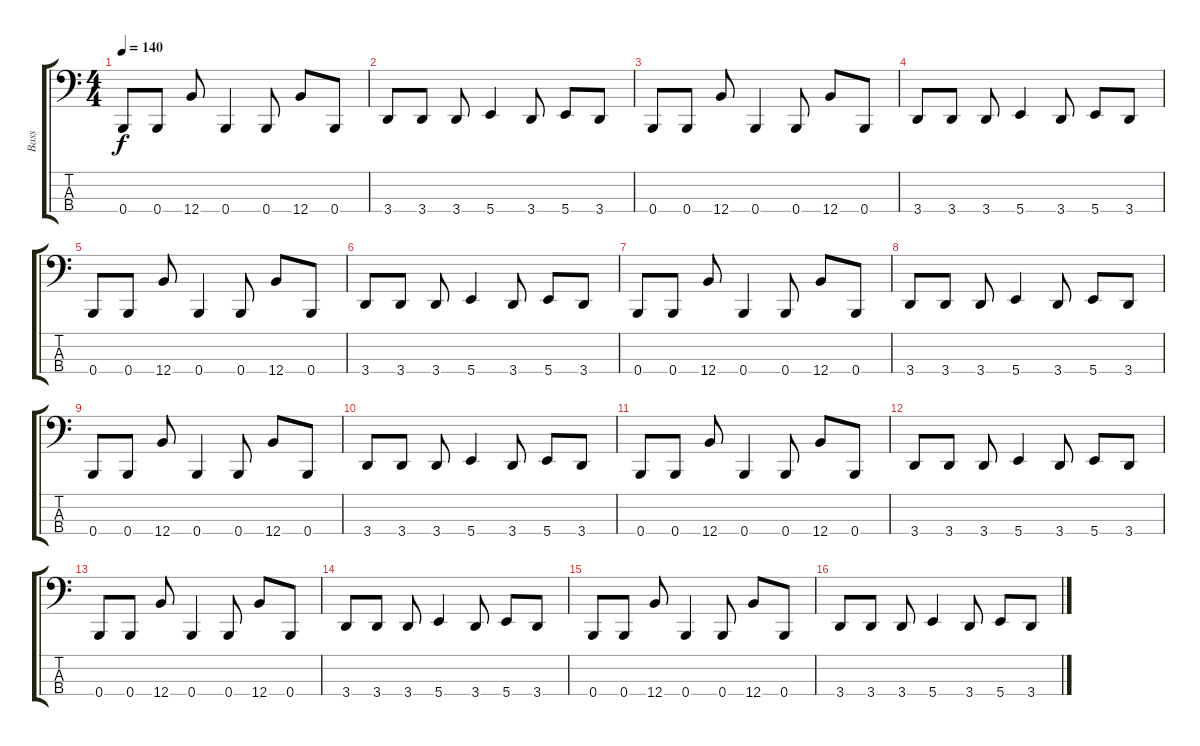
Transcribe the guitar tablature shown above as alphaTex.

\track ("Bass" "Bass") {instrument electricbasspick}
\staff {score tabs}
\tuning (E2 B1 Gb1 B0) {hide}
\ts (4 4)
\tempo 140
\clef f4
\ks c
0.4.8{dy f} 0.4.8 12.4.8 0.4.4 0.4.8 12.4.8 0.4.8 |
3.4.8 3.4.8 3.4.8 5.4.4 3.4.8 5.4.8 3.4.8 |
0.4.8 0.4.8 12.4.8 0.4.4 0.4.8 12.4.8 0.4.8 |
3.4.8 3.4.8 3.4.8 5.4.4 3.4.8 5.4.8 3.4.8 |
0.4.8 0.4.8 12.4.8 0.4.4 0.4.8 12.4.8 0.4.8 |
3.4.8 3.4.8 3.4.8 5.4.4 3.4.8 5.4.8 3.4.8 |
0.4.8 0.4.8 12.4.8 0.4.4 0.4.8 12.4.8 0.4.8 |
3.4.8 3.4.8 3.4.8 5.4.4 3.4.8 5.4.8 3.4.8 |
0.4.8 0.4.8 12.4.8 0.4.4 0.4.8 12.4.8 0.4.8 |
3.4.8 3.4.8 3.4.8 5.4.4 3.4.8 5.4.8 3.4.8 |
0.4.8 0.4.8 12.4.8 0.4.4 0.4.8 12.4.8 0.4.8 |
3.4.8 3.4.8 3.4.8 5.4.4 3.4.8 5.4.8 3.4.8 |
0.4.8 0.4.8 12.4.8 0.4.4 0.4.8 12.4.8 0.4.8 |
3.4.8 3.4.8 3.4.8 5.4.4 3.4.8 5.4.8 3.4.8 |
0.4.8 0.4.8 12.4.8 0.4.4 0.4.8 12.4.8 0.4.8 |
3.4.8 3.4.8 3.4.8 5.4.4 3.4.8 5.4.8 3.4.8
